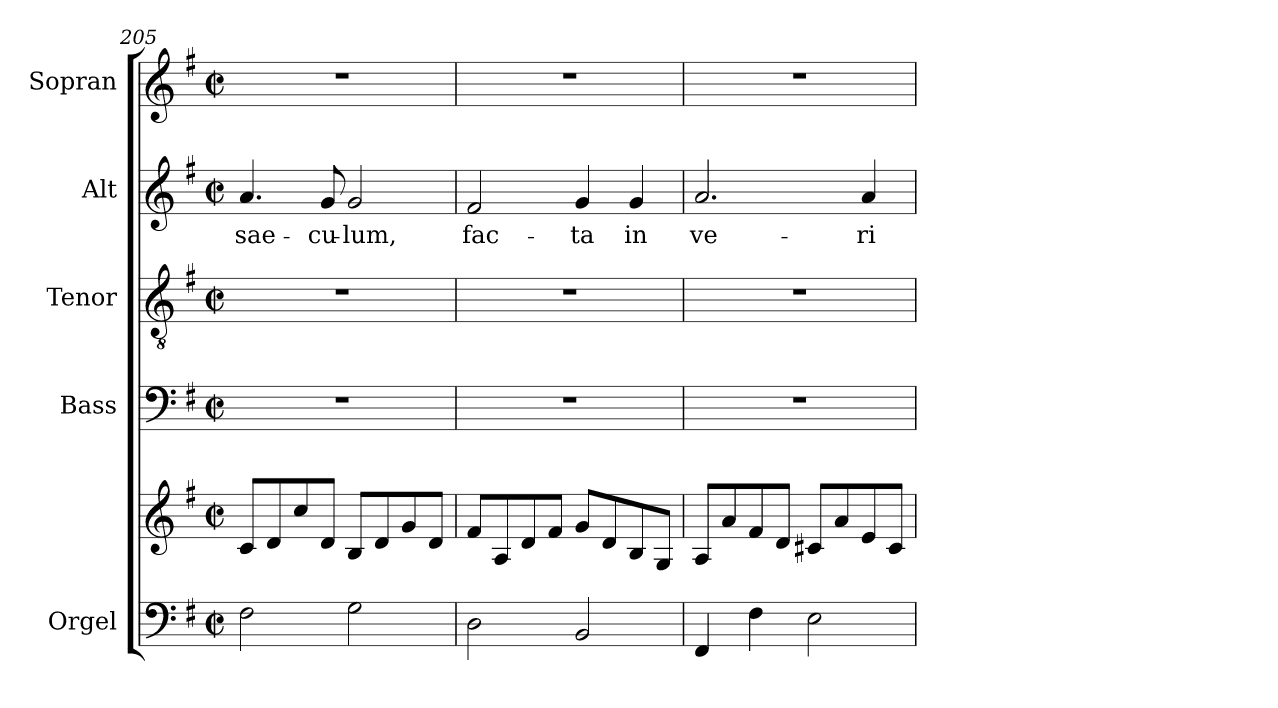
**kern	**kern	**kern	**kern	**kern	**text	**kern
*part5	*part5	*part4	*part3	*part2	*part2	*part1
*staff6	*staff5	*staff4	*staff3	*staff2	*staff2	*staff1
*I"Orgel	*	*I"Bass	*I"Tenor	*I"Alt	*	*I"Sopran
*I'Org.	*	*I'B.	*I'T.	*I'A.	*	*I'S.
*clefF4	*clefG2	*clefF4	*clefGv2	*clefG2	*	*clefG2
*k[f#]	*k[f#]	*k[f#]	*k[f#]	*k[f#]	*	*k[f#]
*G:	*G:	*G:	*G:	*G:	*	*G:
*M2/2	*M2/2	*M2/2	*M2/2	*M2/2	*	*M2/2
*met(c|)	*met(c|)	*met(c|)	*met(c|)	*met(c|)	*	*met(c|)
=205	=205	=205	=205	=205	=205	=205
!	!	!	!	!	!LO:LY:b	!
2F#\	8c/L	1r	1r	4.a/	sae-	1r
.	8d/	.	.	.	.	.
.	8cc/	.	.	.	.	.
!	!	!	!	!	!LO:LY:b	!
.	8d/J	.	.	8g/	-cu-	.
!	!	!	!	!	!LO:LY:b	!
2G\	8B/L	.	.	2g/	-lum,	.
.	8d/	.	.	.	.	.
.	8g/	.	.	.	.	.
.	8d/J	.	.	.	.	.
=206	=206	=206	=206	=206	=206	=206
!	!	!	!	!	!LO:LY:b	!
2D\	8f#/L	1r	1r	2f#/	fac-	1r
.	8A/	.	.	.	.	.
.	8d/	.	.	.	.	.
.	8f#/J	.	.	.	.	.
!	!	!	!	!	!LO:LY:b	!
2BB/	8g/L	.	.	4g/	-ta	.
.	8d/	.	.	.	.	.
!	!	!	!	!	!LO:LY:b	!
.	8B/	.	.	4g/	in	.
.	8G/J	.	.	.	.	.
=207	=207	=207	=207	=207	=207	=207
!	!	!	!	!	!LO:LY:b	!
4FF#/	8A/L	1r	1r	2.a/	ve-	1r
.	8a/	.	.	.	.	.
4F#\	8f#/	.	.	.	.	.
.	8d/J	.	.	.	.	.
2E\	8c#X/L	.	.	.	.	.
.	8a/	.	.	.	.	.
!	!	!	!	!	!LO:LY:b	!
.	8e/	.	.	4a/	-ri-	.
.	8c#/J	.	.	.	.	.
=	=	=	=	=	=	=
*-	*-	*-	*-	*-	*-	*-
